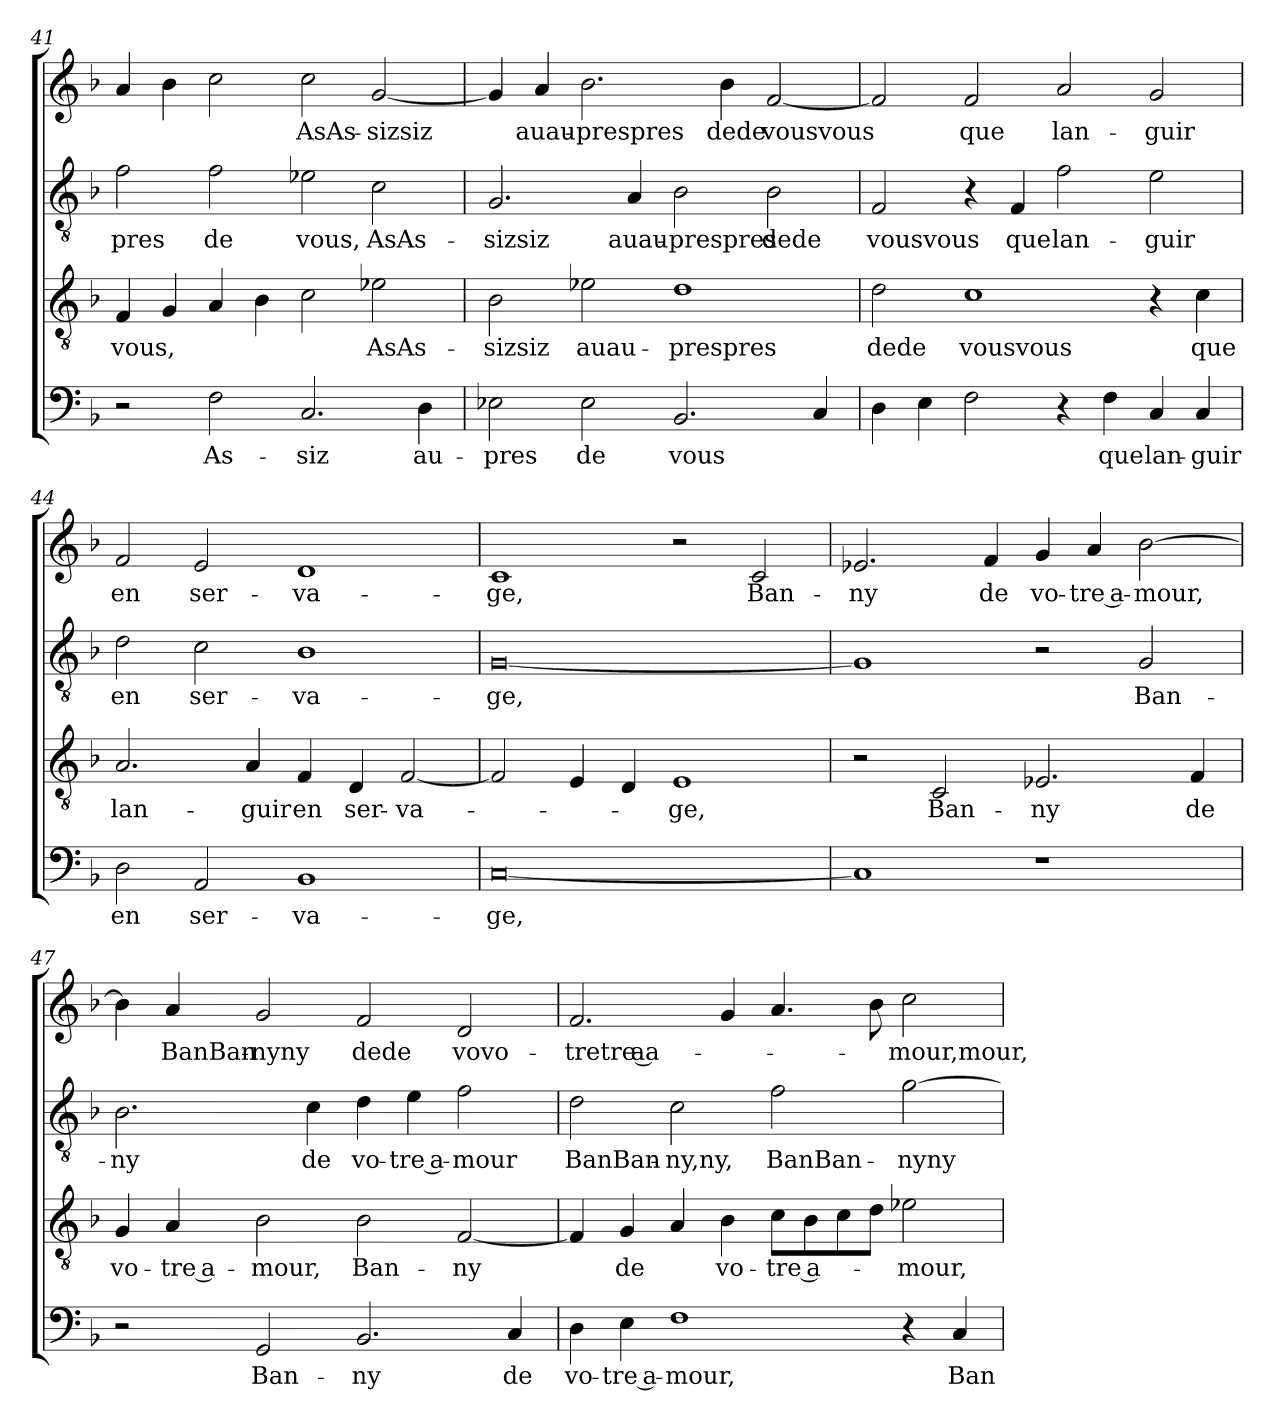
**kern	**text	**kern	**text	**kern	**text	**kern	**text
*part4	*part4	*part3	*part3	*part2	*part2	*part1	*part1
*staff4	*staff4	*staff3	*staff3	*staff2	*staff2	*staff1	*staff1
*clefF4	*	*clefGv2	*	*clefGv2	*	*clefG2	*
*k[b-]	*	*k[b-]	*	*k[b-]	*	*k[b-]	*
=41	=41	=41	=41	=41	=41	=41	=41
2r	.	4F	vous,	2f	-pres	4a	.
.	.	4G	.	.	.	4b-	.
2F	As-	4A	.	2f	de	2cc	.
.	.	4B-	.	.	.	.	.
2.C	-siz	2c	.	2e-X	vous,	2cc	AsAs-
.	.	2e-X	AsAs-	2c	AsAs-	[2g	-sizsiz
4D	au-	.	.	.	.	.	.
=42	=42	=42	=42	=42	=42	=42	=42
2E-X	-pres	2B-	-sizsiz	2.G	-sizsiz	4g]	.
.	.	.	.	.	.	4a	auau-
2E-	de	2e-X	auau-	.	.	2.b-	-prespres
.	.	.	.	4A	auau-	.	.
2.BB-	vous	1d	-prespres	2B-	-prespres	.	.
.	.	.	.	.	.	4b-	dede
.	.	.	.	2B-	dede	[2f	vousvous
4C	.	.	.	.	.	.	.
=43	=43	=43	=43	=43	=43	=43	=43
4D	.	2d	dede	2F	vousvous	2f]	.
4E	.	.	.	.	.	.	.
2F	.	1c	vousvous	4r	.	2f	que
.	.	.	.	4F	que	.	.
4r	.	.	.	2f	lan-	2a	lan-
4F	que	.	.	.	.	.	.
4C	lan-	4r	.	2e	-guir	2g	-guir
4C	-guir	4c	que	.	.	.	.
!!LO:PB:g=z
=44	=44	=44	=44	=44	=44	=44	=44
2D	en	2.A	lan-	2d	en	2f	en
2AA	ser-	.	.	2c	ser-	2e	ser-
.	.	4A	-guir	.	.	.	.
1BB-	-va-	4F	en	1B-	-va-	1d	-va-
.	.	4D	ser-	.	.	.	.
.	.	[2F	-va-	.	.	.	.
=45	=45	=45	=45	=45	=45	=45	=45
[0C	-ge,	2F]	.	[0G	-ge,	1c	-ge,
.	.	4E	.	.	.	.	.
.	.	4D	.	.	.	.	.
.	.	1E	-ge,	.	.	2r	.
.	.	.	.	.	.	2c	Ban-
=46	=46	=46	=46	=46	=46	=46	=46
1C]	.	2r	.	1G]	.	2.e-X	-ny
.	.	2C	Ban-	.	.	.	.
.	.	.	.	.	.	4f	de
1r	.	2.E-X	-ny	2r	.	4g	vo-
.	.	.	.	.	.	4a	-tre a-
.	.	.	.	2G	Ban-	[2b-	-mour,
.	.	4F	de	.	.	.	.
=47	=47	=47	=47	=47	=47	=47	=47
2r	.	4G	vo-	2.B-	-ny	4b-]	.
.	.	4A	-tre a-	.	.	4a	BanBan-
2GG	Ban-	2B-	-mour,	.	.	2g	-nyny
.	.	.	.	4c	de	.	.
2.BB-	-ny	2B-	Ban-	4d	vo-	2f	dede
.	.	.	.	4e	-tre a-	.	.
.	.	[2F	-ny	2f	-mour	2d	vovo-
4C	de	.	.	.	.	.	.
!!LO:LB:g=z
=48	=48	=48	=48	=48	=48	=48	=48
4D	vo-	4F]	.	2d	BanBan-	2.f	-tretre aa-
4E	-tre a-	4G	de	.	.	.	.
1F	-mour,	4A	.	2c	-ny,ny,	.	.
.	.	4B-	vo-	.	.	4g	.
.	.	8cL	-tre a-	2f	BanBan-	4.a	.
.	.	8B-	.	.	.	.	.
.	.	8c	.	.	.	.	.
.	.	8dJ	.	.	.	8b-	.
4r	.	2e-X	-mour,	[2g	-nyny	2cc	-mour,mour,
4C	Ban-	.	.	.	.	.	.
=	=	=	=	=	=	=	=
*-	*-	*-	*-	*-	*-	*-	*-
